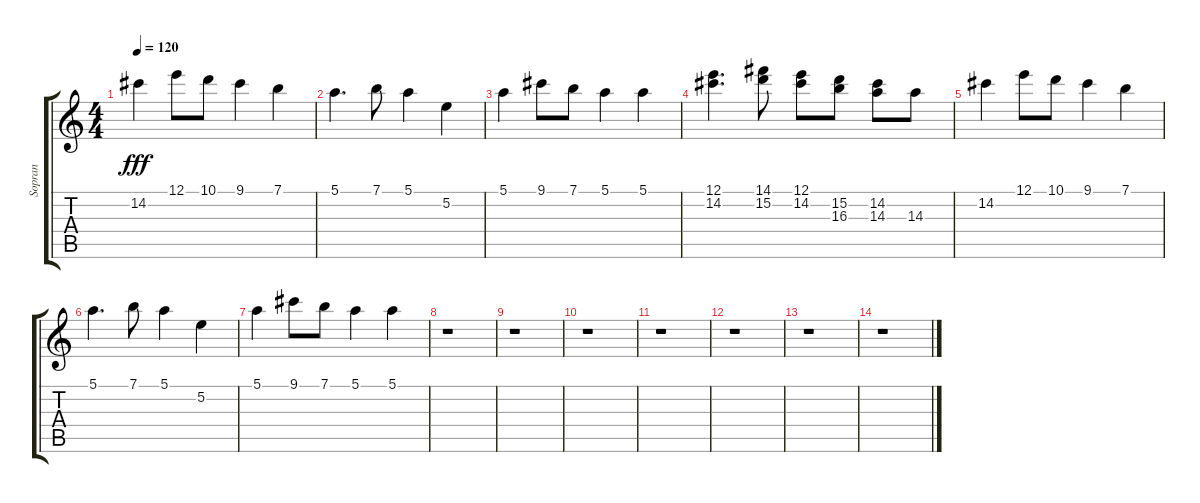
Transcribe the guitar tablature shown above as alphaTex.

\track ("Sopran" "Sopran") {instrument electricguitarjazz}
\staff {score tabs}
\tuning (E4 B3 G3 D3 A2 E2) {hide}
\ts (4 4)
\tempo 120
\clef g2
\ks c
14.2.4{dy fff} 12.1.8 10.1.8 9.1.4 7.1.4 |
5.1.4{d} 7.1.8 5.1.4 5.2.4 |
5.1.4 9.1.8 7.1.8 5.1.4 5.1.4 |
(12.1 14.2).4{d} (14.1 15.2).8 (12.1 14.2).8 (15.2 16.3).8 (14.2 14.3).8 14.3.8 |
14.2.4 12.1.8 10.1.8 9.1.4 7.1.4 |
5.1.4{d} 7.1.8 5.1.4 5.2.4 |
5.1.4 9.1.8 7.1.8 5.1.4 5.1.4 |
r.1 |
r.1 |
r.1 |
r.1 |
r.1 |
r.1 |
r.1
